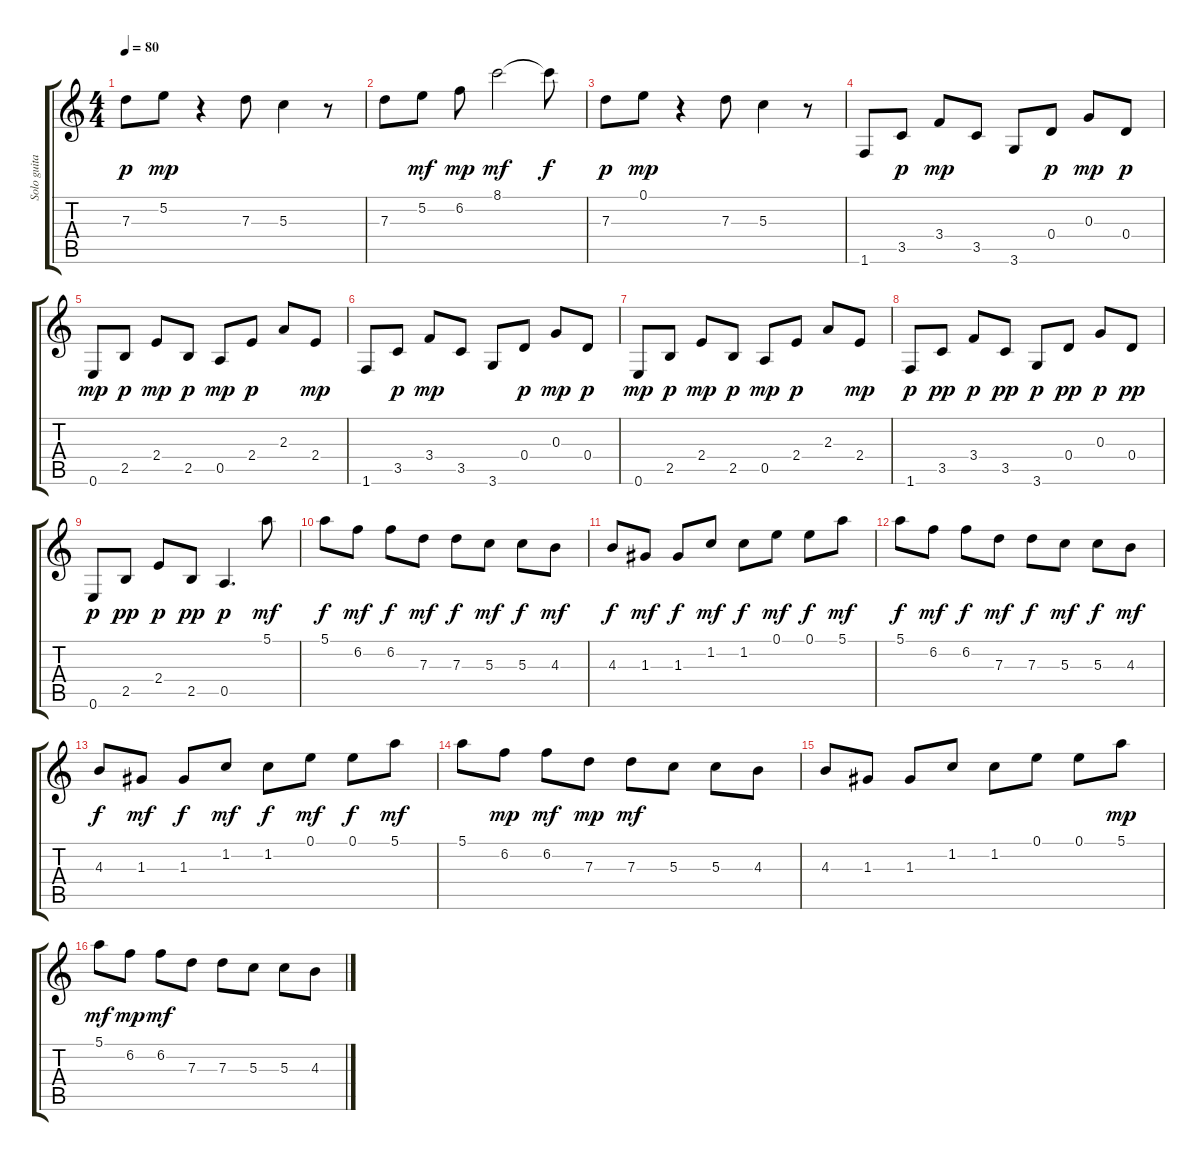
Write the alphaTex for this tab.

\track ("Solo guitar" "Solo guita") {instrument overdrivenguitar}
\staff {score tabs}
\tuning (E4 B3 G3 D3 A2 E2) {hide}
\ts (4 4)
\tempo 80
\clef g2
\ks c
7.3.8{dy p volume 7} 5.2.8{dy mp volume 12} r.4 7.3.8{volume 12} 5.3.4 r.8 |
7.3.8{volume 12} 5.2.8{dy mf} 6.2.8{dy mp} 8.1.2{dy mf} 8.1{t}.8{dy f} |
7.3.8{dy p volume 7} 0.1.8{dy mp volume 12} r.4 7.3.8{volume 12} 5.3.4 r.8 |
1.6.8{volume 12} 3.5.8{dy p} 3.4.8{dy mp} 3.5.8 3.6.8 0.4.8{dy p} 0.3.8{dy mp} 0.4.8{dy p} |
0.6.8{dy mp} 2.5.8{dy p} 2.4.8{dy mp} 2.5.8{dy p} 0.5.8{dy mp} 2.4.8{dy p} 2.3.8 2.4.8{dy mp} |
1.6.8 3.5.8{dy p} 3.4.8{dy mp} 3.5.8 3.6.8 0.4.8{dy p} 0.3.8{dy mp} 0.4.8{dy p} |
0.6.8{dy mp} 2.5.8{dy p} 2.4.8{dy mp} 2.5.8{dy p} 0.5.8{dy mp} 2.4.8{dy p} 2.3.8 2.4.8{dy mp} |
1.6.8{dy p} 3.5.8{dy pp} 3.4.8{dy p} 3.5.8{dy pp} 3.6.8{dy p} 0.4.8{dy pp} 0.3.8{dy p} 0.4.8{dy pp} |
0.6.8{dy p} 2.5.8{dy pp} 2.4.8{dy p} 2.5.8{dy pp} 0.5.4{d dy p} 5.1.8{dy mf} |
5.1.8{dy f} 6.2.8{dy mf} 6.2.8{dy f} 7.3.8{dy mf} 7.3.8{dy f} 5.3.8{dy mf} 5.3.8{dy f} 4.3.8{dy mf} |
4.3.8{dy f} 1.3.8{dy mf} 1.3.8{dy f} 1.2.8{dy mf} 1.2.8{dy f} 0.1.8{dy mf} 0.1.8{dy f} 5.1.8{dy mf} |
5.1.8{dy f} 6.2.8{dy mf} 6.2.8{dy f} 7.3.8{dy mf} 7.3.8{dy f} 5.3.8{dy mf} 5.3.8{dy f} 4.3.8{dy mf} |
4.3.8{dy f} 1.3.8{dy mf} 1.3.8{dy f} 1.2.8{dy mf} 1.2.8{dy f} 0.1.8{dy mf} 0.1.8{dy f} 5.1.8{dy mf} |
5.1.8 6.2.8{dy mp} 6.2.8{dy mf} 7.3.8{dy mp} 7.3.8{dy mf} 5.3.8 5.3.8 4.3.8 |
4.3.8 1.3.8 1.3.8 1.2.8 1.2.8 0.1.8 0.1.8 5.1.8{dy mp} |
5.1.8{dy mf} 6.2.8{dy mp} 6.2.8{dy mf} 7.3.8 7.3.8 5.3.8 5.3.8 4.3.8
